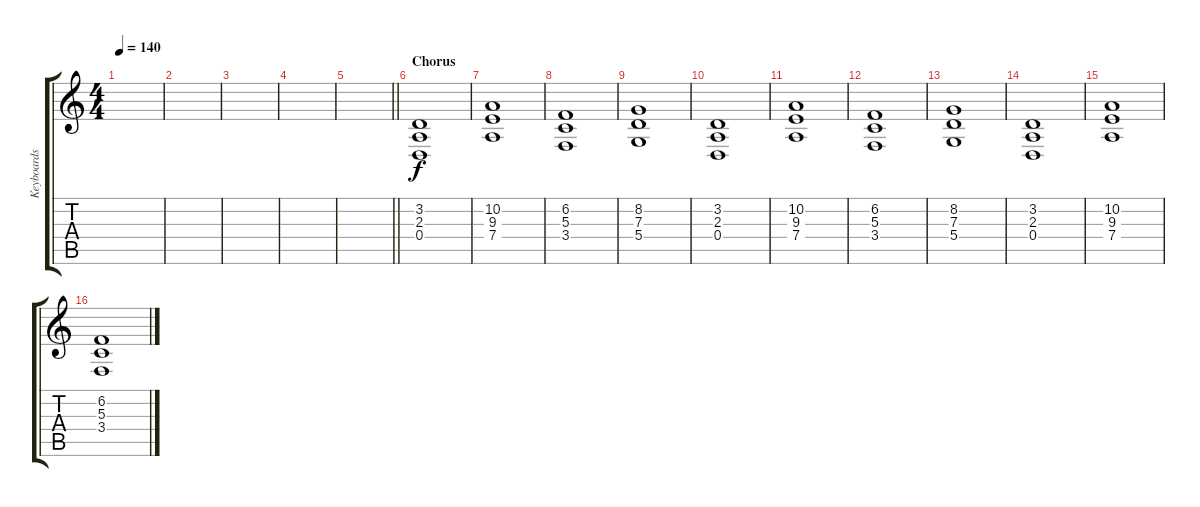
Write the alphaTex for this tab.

\track ("Keyboards " "Keyboards ") {instrument stringensemble1}
\staff {score tabs}
\tuning (E4 B3 G3 D3 A2 E2) {hide}
\ts (4 4)
\tempo 140
\clef g2
\ks c
|
|
|
|
\barLineRight lightlight
|
\section ("" "Chorus")
(3.2 2.3 0.4).1 |
(10.2 9.3 7.4).1 |
(6.2 5.3 3.4).1 |
(8.2 7.3 5.4).1 |
(3.2 2.3 0.4).1 |
(10.2 9.3 7.4).1 |
(6.2 5.3 3.4).1 |
(8.2 7.3 5.4).1 |
(3.2 2.3 0.4).1 |
(10.2 9.3 7.4).1 |
(6.2 5.3 3.4).1
